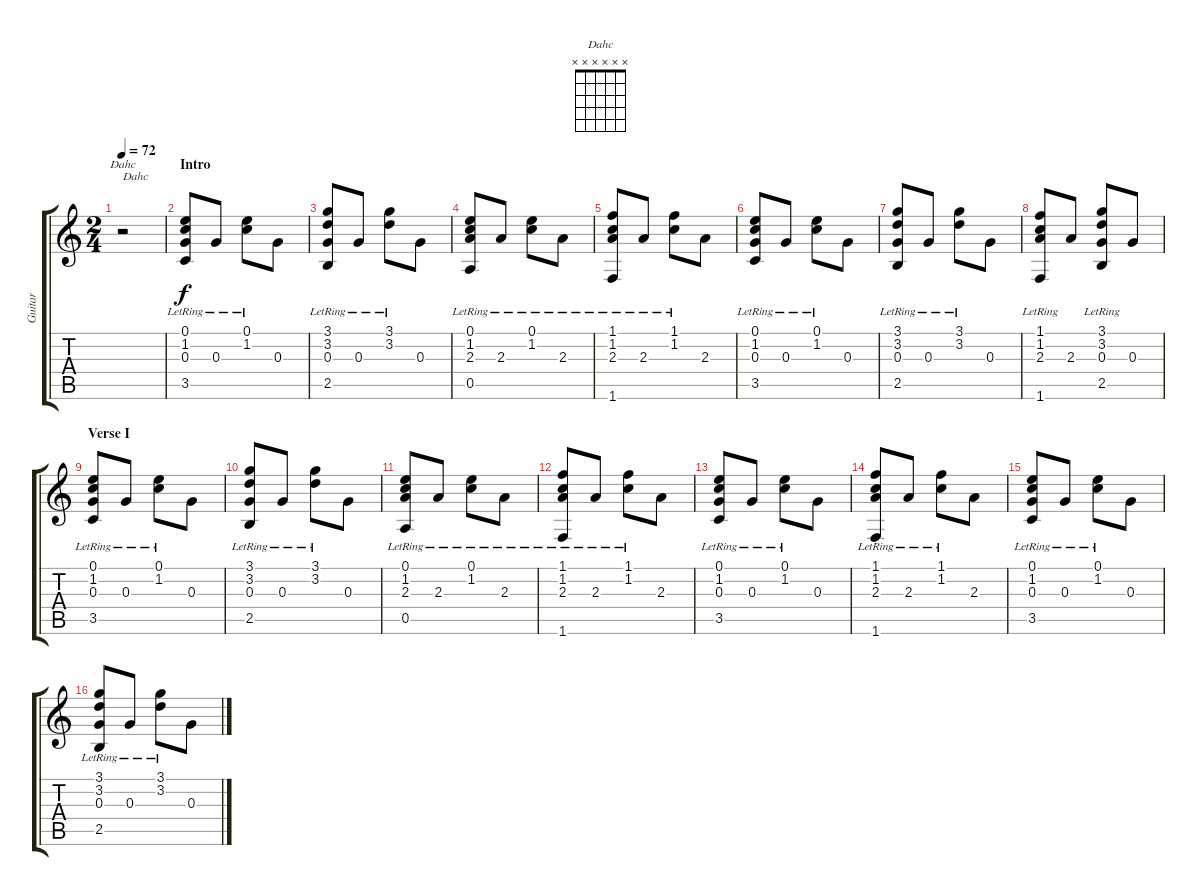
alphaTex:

\track ("Guitar" "Guitar") {instrument acousticguitarsteel}
\staff {score tabs}
\tuning (E4 B3 G3 D3 A2 E2) {hide}
\chord ("Dahc" x x x x x x)
\ts (2 4)
\tempo 72
\clef g2
\ks c
r.2{ch "Dahc" txt "Dahc" dy f instrument acousticguitarsteel} |
\section ("" "Intro")
(0.1{lr} 1.2{lr} 0.3 3.5{lr}).8 0.3{lr}.8 (0.1{lr} 1.2{lr}).8 0.3.8 |
(3.1{lr} 3.2{lr} 0.3 2.5{lr}).8 0.3{lr}.8 (3.1{lr} 3.2{lr}).8 0.3.8 |
(0.1{lr} 1.2{lr} 2.3 0.5{lr}).8 2.3{lr}.8 (0.1{lr} 1.2{lr}).8 2.3{lr}.8 |
(1.1{lr} 1.2{lr} 2.3 1.6{lr}).8 2.3{lr}.8 (1.1{lr} 1.2{lr}).8 2.3.8 |
(0.1{lr} 1.2{lr} 0.3 3.5{lr}).8 0.3{lr}.8 (0.1{lr} 1.2{lr}).8 0.3.8 |
(3.1{lr} 3.2{lr} 0.3 2.5{lr}).8 0.3{lr}.8 (3.1{lr} 3.2{lr}).8 0.3.8 |
(1.1{lr} 1.2{lr} 2.3 1.6{lr}).8 2.3.8 (3.1{lr} 3.2{lr} 0.3 2.5{lr}).8 0.3.8 |
\section ("" "Verse I")
(0.1{lr} 1.2{lr} 0.3 3.5{lr}).8 0.3{lr}.8 (0.1{lr} 1.2{lr}).8 0.3.8 |
(3.1{lr} 3.2{lr} 0.3 2.5{lr}).8 0.3{lr}.8 (3.1{lr} 3.2{lr}).8 0.3.8 |
(0.1{lr} 1.2{lr} 2.3 0.5{lr}).8 2.3{lr}.8 (0.1{lr} 1.2{lr}).8 2.3{lr}.8 |
(1.1{lr} 1.2{lr} 2.3 1.6{lr}).8 2.3{lr}.8 (1.1{lr} 1.2{lr}).8 2.3.8 |
(0.1{lr} 1.2{lr} 0.3 3.5{lr}).8 0.3{lr}.8 (0.1{lr} 1.2{lr}).8 0.3.8 |
(1.1{lr} 1.2{lr} 2.3 1.6{lr}).8 2.3{lr}.8 (1.1{lr} 1.2{lr}).8 2.3.8 |
(0.1{lr} 1.2{lr} 0.3 3.5{lr}).8 0.3{lr}.8 (0.1{lr} 1.2{lr}).8 0.3.8 |
(3.1{lr} 3.2{lr} 0.3 2.5{lr}).8 0.3{lr}.8 (3.1{lr} 3.2{lr}).8 0.3.8
